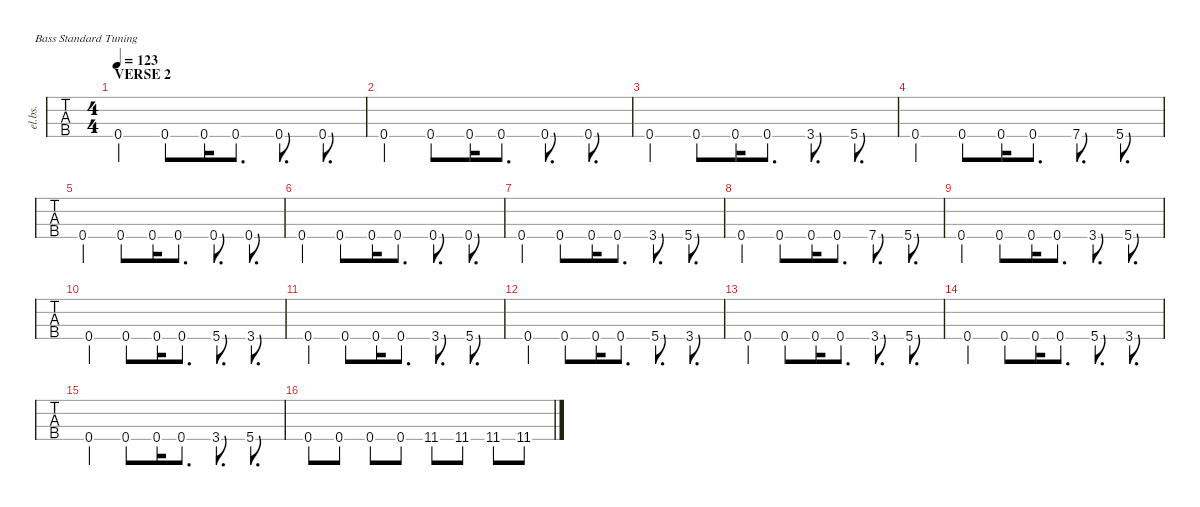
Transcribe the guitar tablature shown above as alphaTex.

\defaultSystemsLayout 4
\hideDynamics
\bracketExtendMode nobrackets
\otherSystemsTrackNameOrientation horizontal
\track ("Electric Bass" "el.bs.") {instrument electricbassfinger}
\staff {tabs}
\tuning (G2 D2 A1 E1)
\ts (4 4)
\section ("" "VERSE 2")
\tempo 123
\clef f4
\ks c
0.4.4{dy mf} 0.4.8 0.4.16 0.4.8{d} 0.4.8{d} 0.4.8{d} |
0.4.4 0.4.8 0.4.16 0.4.8{d} 0.4.8{d} 0.4.8{d} |
0.4.4 0.4.8 0.4.16 0.4.8{d} 3.4.8{d} 5.4.8{d} |
0.4.4 0.4.8 0.4.16 0.4.8{d} 7.4.8{d} 5.4.8{d} |
0.4.4 0.4.8 0.4.16 0.4.8{d} 0.4.8{d} 0.4.8{d} |
0.4.4 0.4.8 0.4.16 0.4.8{d} 0.4.8{d} 0.4.8{d} |
0.4.4 0.4.8 0.4.16 0.4.8{d} 3.4.8{d} 5.4.8{d} |
0.4.4 0.4.8 0.4.16 0.4.8{d} 7.4.8{d} 5.4.8{d} |
0.4.4 0.4.8 0.4.16 0.4.8{d} 3.4.8{d} 5.4.8{d} |
0.4.4 0.4.8 0.4.16 0.4.8{d} 5.4.8{d} 3.4.8{d} |
0.4.4 0.4.8 0.4.16 0.4.8{d} 3.4.8{d} 5.4.8{d} |
0.4.4 0.4.8 0.4.16 0.4.8{d} 5.4.8{d} 3.4.8{d} |
0.4.4 0.4.8 0.4.16 0.4.8{d} 3.4.8{d} 5.4.8{d} |
0.4.4 0.4.8 0.4.16 0.4.8{d} 5.4.8{d} 3.4.8{d} |
0.4.4 0.4.8 0.4.16 0.4.8{d} 3.4.8{d} 5.4.8{d} |
0.4.8 0.4.8 0.4.8 0.4.8 11.4{acc #}.8 11.4{acc #}.8 11.4{acc #}.8 11.4{acc #}.8
